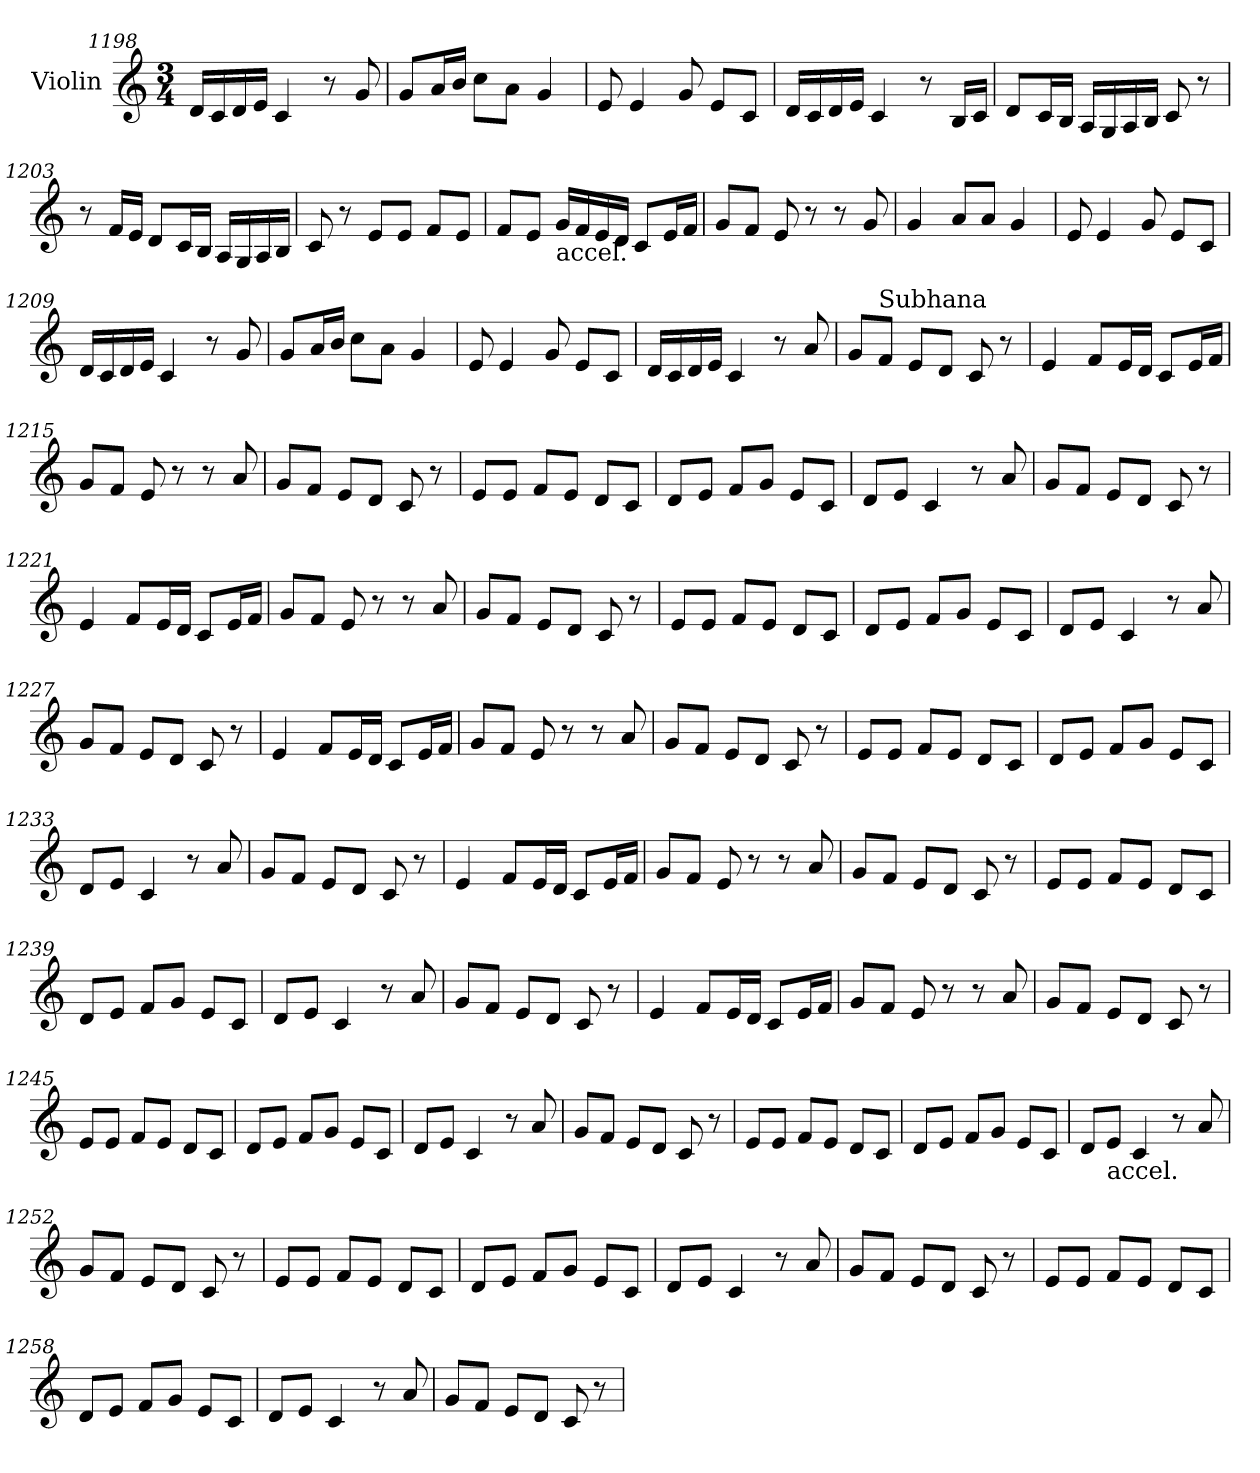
**kern
*part1
*staff1
*I"Violin
*clefG2
*k[]
*C:
*M3/4
=1198
16d/LL
16c/
16d/
16e/JJ
4c/
8r
8g/
=1199
8g/L
16a/L
16b/JJ
8cc\L
8a\J
4g/
!!LO:PB:g=z
=1200
8e/
4e/
8g/
8e/L
8c/J
=1201
16d/LL
16c/
16d/
16e/JJ
4c/
8r
16B/LL
16c/JJ
=1202
8d/L
16c/L
16B/JJ
16A/LL
16G/
16A/
16B/JJ
8c/
8r
=1203
8r
16f/LL
16e/JJ
8d/L
16c/L
16B/JJ
16A/LL
16G/
16A/
16B/JJ
!!LO:PB:g=z
=1204
8c/
8r
8e/L
8e/J
8f/L
8e/J
!!LO:PB:g=z
=1205
8f/L
8e/J
!LO:TX:b:t=accel.
16g/LL
16f/
16e/
16d/JJ
8c/L
16e/L
16f/JJ
=1206
8g/L
8f/J
8e/
8r
8r
8g/
=1207
4g/
8a/L
8a/J
4g/
=1208
8e/
4e/
8g/
8e/L
8c/J
!!LO:PB:g=z
=1209
16d/LL
16c/
16d/
16e/JJ
4c/
8r
8g/
!!LO:PB:g=z
=1210
8g/L
16a/L
16b/JJ
8cc\L
8a\J
4g/
=1211
8e/
4e/
8g/
8e/L
8c/J
=1212
16d/LL
16c/
16d/
16e/JJ
4c/
8r
8a/
=1213
*MM100
8g/L
!LO:TX:a:t=Subhana
8f/J
8e/L
8d/J
8c/
8r
!!LO:PB:g=z
=1214
4e/
8f/L
16e/L
16d/JJ
8c/L
16e/L
16f/JJ
!!LO:PB:g=z
=1215
8g/L
8f/J
8e/
8r
8r
8a/
=1216
8g/L
8f/J
8e/L
8d/J
8c/
8r
=1217
8e/L
8e/J
8f/L
8e/J
8d/L
8c/J
=1218
8d/L
8e/J
8f/L
8g/J
8e/L
8c/J
=1219
8d/L
8e/J
4c/
8r
8a/
!!LO:PB:g=z
=1220
8g/L
8f/J
8e/L
8d/J
8c/
8r
!!LO:PB:g=z
=1221
4e/
8f/L
16e/L
16d/JJ
8c/L
16e/L
16f/JJ
=1222
8g/L
8f/J
8e/
8r
8r
8a/
=1223
8g/L
8f/J
8e/L
8d/J
8c/
8r
=1224
8e/L
8e/J
8f/L
8e/J
8d/L
8c/J
=1225
8d/L
8e/J
8f/L
8g/J
8e/L
8c/J
!!LO:PB:g=z
=1226
8d/L
8e/J
4c/
8r
8a/
!!LO:PB:g=z
=1227
8g/L
8f/J
8e/L
8d/J
8c/
8r
=1228
4e/
8f/L
16e/L
16d/JJ
8c/L
16e/L
16f/JJ
=1229
8g/L
8f/J
8e/
8r
8r
8a/
=1230
8g/L
8f/J
8e/L
8d/J
8c/
8r
=1231
8e/L
8e/J
8f/L
8e/J
8d/L
8c/J
!!LO:PB:g=z
=1232
8d/L
8e/J
8f/L
8g/J
8e/L
8c/J
!!LO:PB:g=z
=1233
8d/L
8e/J
4c/
8r
8a/
=1234
8g/L
8f/J
8e/L
8d/J
8c/
8r
=1235
4e/
8f/L
16e/L
16d/JJ
8c/L
16e/L
16f/JJ
=1236
8g/L
8f/J
8e/
8r
8r
8a/
=1237
8g/L
8f/J
8e/L
8d/J
8c/
8r
!!LO:PB:g=z
=1238
8e/L
8e/J
8f/L
8e/J
8d/L
8c/J
!!LO:PB:g=z
=1239
8d/L
8e/J
8f/L
8g/J
8e/L
8c/J
=1240
8d/L
8e/J
4c/
8r
8a/
=1241
8g/L
8f/J
8e/L
8d/J
8c/
8r
=1242
4e/
8f/L
16e/L
16d/JJ
8c/L
16e/L
16f/JJ
=1243
8g/L
8f/J
8e/
8r
8r
8a/
!!LO:PB:g=z
=1244
8g/L
8f/J
8e/L
8d/J
8c/
8r
=1245
8e/L
8e/J
8f/L
8e/J
8d/L
8c/J
=1246
8d/L
8e/J
8f/L
8g/J
8e/L
8c/J
=1247
8d/L
8e/J
4c/
8r
8a/
=1248
8g/L
8f/J
8e/L
8d/J
8c/
8r
=1249
8e/L
8e/J
8f/L
8e/J
8d/L
8c/J
!!LO:PB:g=z
=1250
8d/L
8e/J
8f/L
8g/J
8e/L
8c/J
!!LO:PB:g=z
=1251
8d/L
!LO:TX:b:t=accel.
8e/J
4c/
8r
8a/
=1252
8g/L
8f/J
8e/L
8d/J
8c/
8r
=1253
8e/L
8e/J
8f/L
8e/J
8d/L
8c/J
=1254
8d/L
8e/J
8f/L
8g/J
8e/L
8c/J
=1255
8d/L
8e/J
4c/
8r
8a/
!!LO:PB:g=z
=1256
8g/L
8f/J
8e/L
8d/J
8c/
8r
!!LO:PB:g=z
=1257
8e/L
8e/J
8f/L
8e/J
8d/L
8c/J
=1258
8d/L
8e/J
8f/L
8g/J
8e/L
8c/J
=1259
8d/L
8e/J
4c/
8r
8a/
=1260
8g/L
8f/J
8e/L
8d/J
8c/
8r
=
*-
